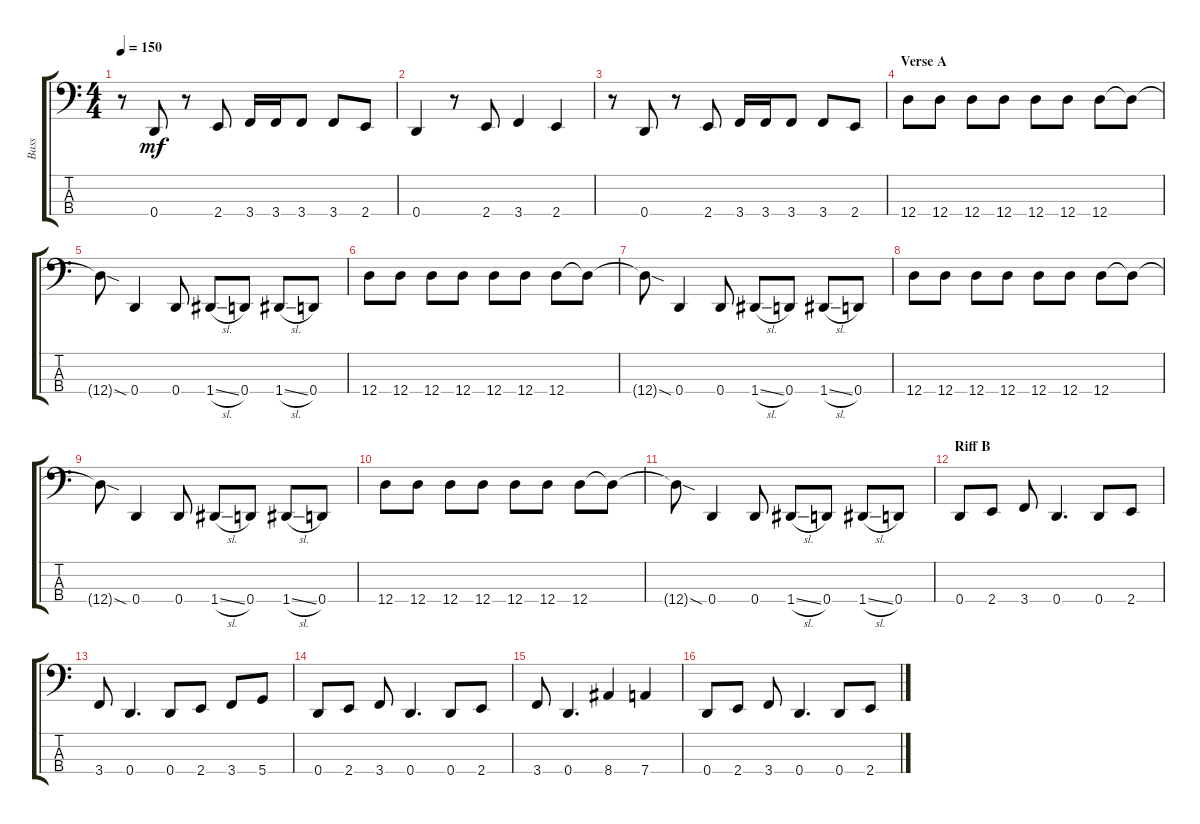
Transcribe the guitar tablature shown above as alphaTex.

\track ("Bass" "Bass") {instrument electricbassfinger}
\staff {score tabs}
\tuning (G2 D2 A1 D1) {hide}
\ts (4 4)
\tempo 150
\clef f4
\ks c
r.8{dy mf} 0.4.8 r.8 2.4.8 3.4.16 3.4.16 3.4.8 3.4.8 2.4.8 |
0.4.4 r.8 2.4.8 3.4.4 2.4.4 |
r.8 0.4.8 r.8 2.4.8 3.4.16 3.4.16 3.4.8 3.4.8 2.4.8 |
\section ("" "Verse A")
12.4.8 12.4.8 12.4.8 12.4.8 12.4.8 12.4.8 12.4.8 12.4{t}.8 |
12.4{sod t}.8 0.4.4 0.4.8 1.4{sl}.8 0.4.8 1.4{sl}.8 0.4.8 |
12.4.8 12.4.8 12.4.8 12.4.8 12.4.8 12.4.8 12.4.8 12.4{t}.8 |
12.4{sod t}.8 0.4.4 0.4.8 1.4{sl}.8 0.4.8 1.4{sl}.8 0.4.8 |
12.4.8 12.4.8 12.4.8 12.4.8 12.4.8 12.4.8 12.4.8 12.4{t}.8 |
12.4{sod t}.8 0.4.4 0.4.8 1.4{sl}.8 0.4.8 1.4{sl}.8 0.4.8 |
12.4.8 12.4.8 12.4.8 12.4.8 12.4.8 12.4.8 12.4.8 12.4{t}.8 |
12.4{sod t}.8 0.4.4 0.4.8 1.4{sl}.8 0.4.8 1.4{sl}.8 0.4.8 |
\section ("" "Riff B")
0.4.8 2.4.8 3.4.8 0.4.4{d} 0.4.8 2.4.8 |
3.4.8 0.4.4{d} 0.4.8 2.4.8 3.4.8 5.4.8 |
0.4.8 2.4.8 3.4.8 0.4.4{d} 0.4.8 2.4.8 |
3.4.8 0.4.4{d} 8.4.4 7.4.4 |
0.4.8 2.4.8 3.4.8 0.4.4{d} 0.4.8 2.4.8
